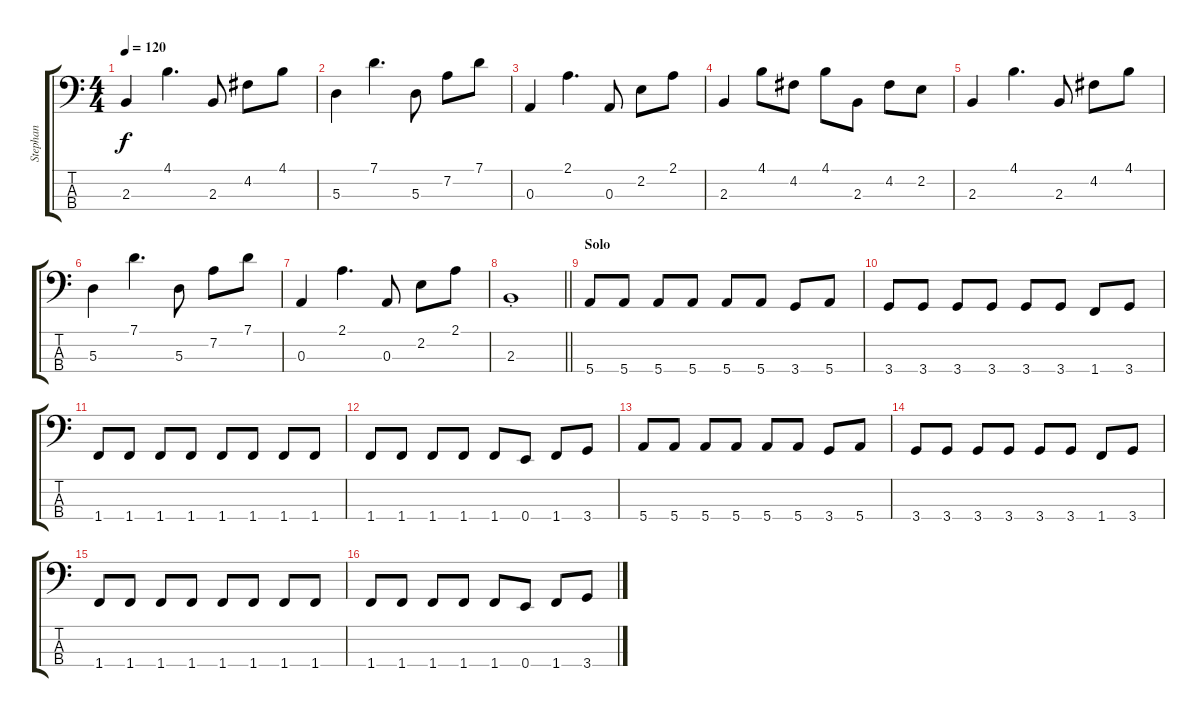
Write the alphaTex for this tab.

\track ("Stephan" "Stephan") {instrument electricbasspick}
\staff {score tabs}
\tuning (G2 D2 A1 E1) {hide}
\ts (4 4)
\tempo 120
\clef f4
\ks c
2.3.4{dy f} 4.1.4{d} 2.3.8 4.2.8 4.1.8 |
5.3.4 7.1.4{d} 5.3.8 7.2.8 7.1.8 |
0.3.4 2.1.4{d} 0.3.8 2.2.8 2.1.8 |
2.3.4 4.1.8 4.2.8 4.1.8 2.3.8 4.2.8 2.2.8 |
2.3.4 4.1.4{d} 2.3.8 4.2.8 4.1.8 |
5.3.4 7.1.4{d} 5.3.8 7.2.8 7.1.8 |
0.3.4 2.1.4{d} 0.3.8 2.2.8 2.1.8 |
\barLineRight lightlight
2.3{st}.1 |
\section ("" "Solo")
5.4.8 5.4.8 5.4.8 5.4.8 5.4.8 5.4.8 3.4.8 5.4.8 |
3.4.8 3.4.8 3.4.8 3.4.8 3.4.8 3.4.8 1.4.8 3.4.8 |
1.4.8 1.4.8 1.4.8 1.4.8 1.4.8 1.4.8 1.4.8 1.4.8 |
1.4.8 1.4.8 1.4.8 1.4.8 1.4.8 0.4.8 1.4.8 3.4.8 |
5.4.8 5.4.8 5.4.8 5.4.8 5.4.8 5.4.8 3.4.8 5.4.8 |
3.4.8 3.4.8 3.4.8 3.4.8 3.4.8 3.4.8 1.4.8 3.4.8 |
1.4.8 1.4.8 1.4.8 1.4.8 1.4.8 1.4.8 1.4.8 1.4.8 |
1.4.8 1.4.8 1.4.8 1.4.8 1.4.8 0.4.8 1.4.8 3.4.8
